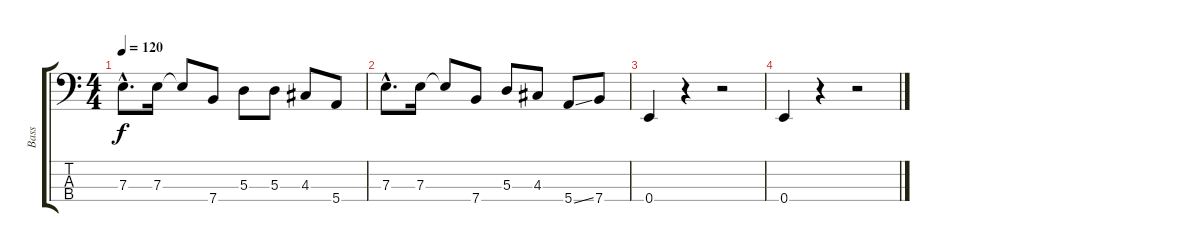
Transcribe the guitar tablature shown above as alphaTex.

\track ("Bass" "Bass") {instrument electricbasspick}
\staff {score tabs}
\tuning (G2 D2 A1 E1) {hide}
\ts (4 4)
\tempo 120
\clef f4
\ks c
7.3{hac}.8{d dy f} 7.3.16 7.3{t}.8 7.4.8 5.3.8 5.3.8 4.3.8 5.4.8 |
7.3{hac}.8{d} 7.3.16 7.3{t}.8 7.4.8 5.3.8 4.3.8 5.4{ss}.8 7.4.8 |
0.4.4 r.4 r.2 |
0.4.4 r.4 r.2
